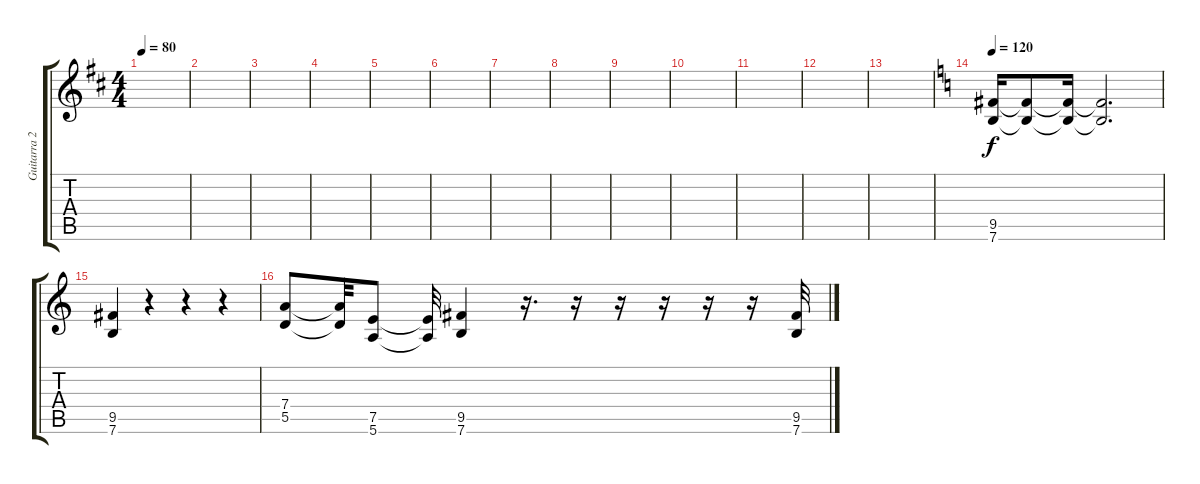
\track ("Guitarra 2" "Guitarra 2") {instrument overdrivenguitar}
\staff {score tabs}
\tuning (E4 B3 G3 D3 A2 E2) {hide}
\ts (4 4)
\tempo 80
\clef g2
\ks d
|
|
|
|
|
|
|
|
|
|
|
|
|
\tempo 120
\ks c
(9.5 7.6).16{dy f volume 0} (9.5{t} 7.6{t}).8{volume 12 balance 0} (9.5{t} 7.6{t}).16 (9.5{t} 7.6{t}).2{d} |
(9.5 7.6).4 r.4 r.4 r.4 |
(7.4 5.5).8 (7.4{t} 5.5{t}).32 (7.5 5.6).8 (7.5{t} 5.6{t}).32 (9.5 7.6).4 r.16{d} r.16 r.16 r.16 r.16 r.16 (9.5 7.6).32{volume 0}
